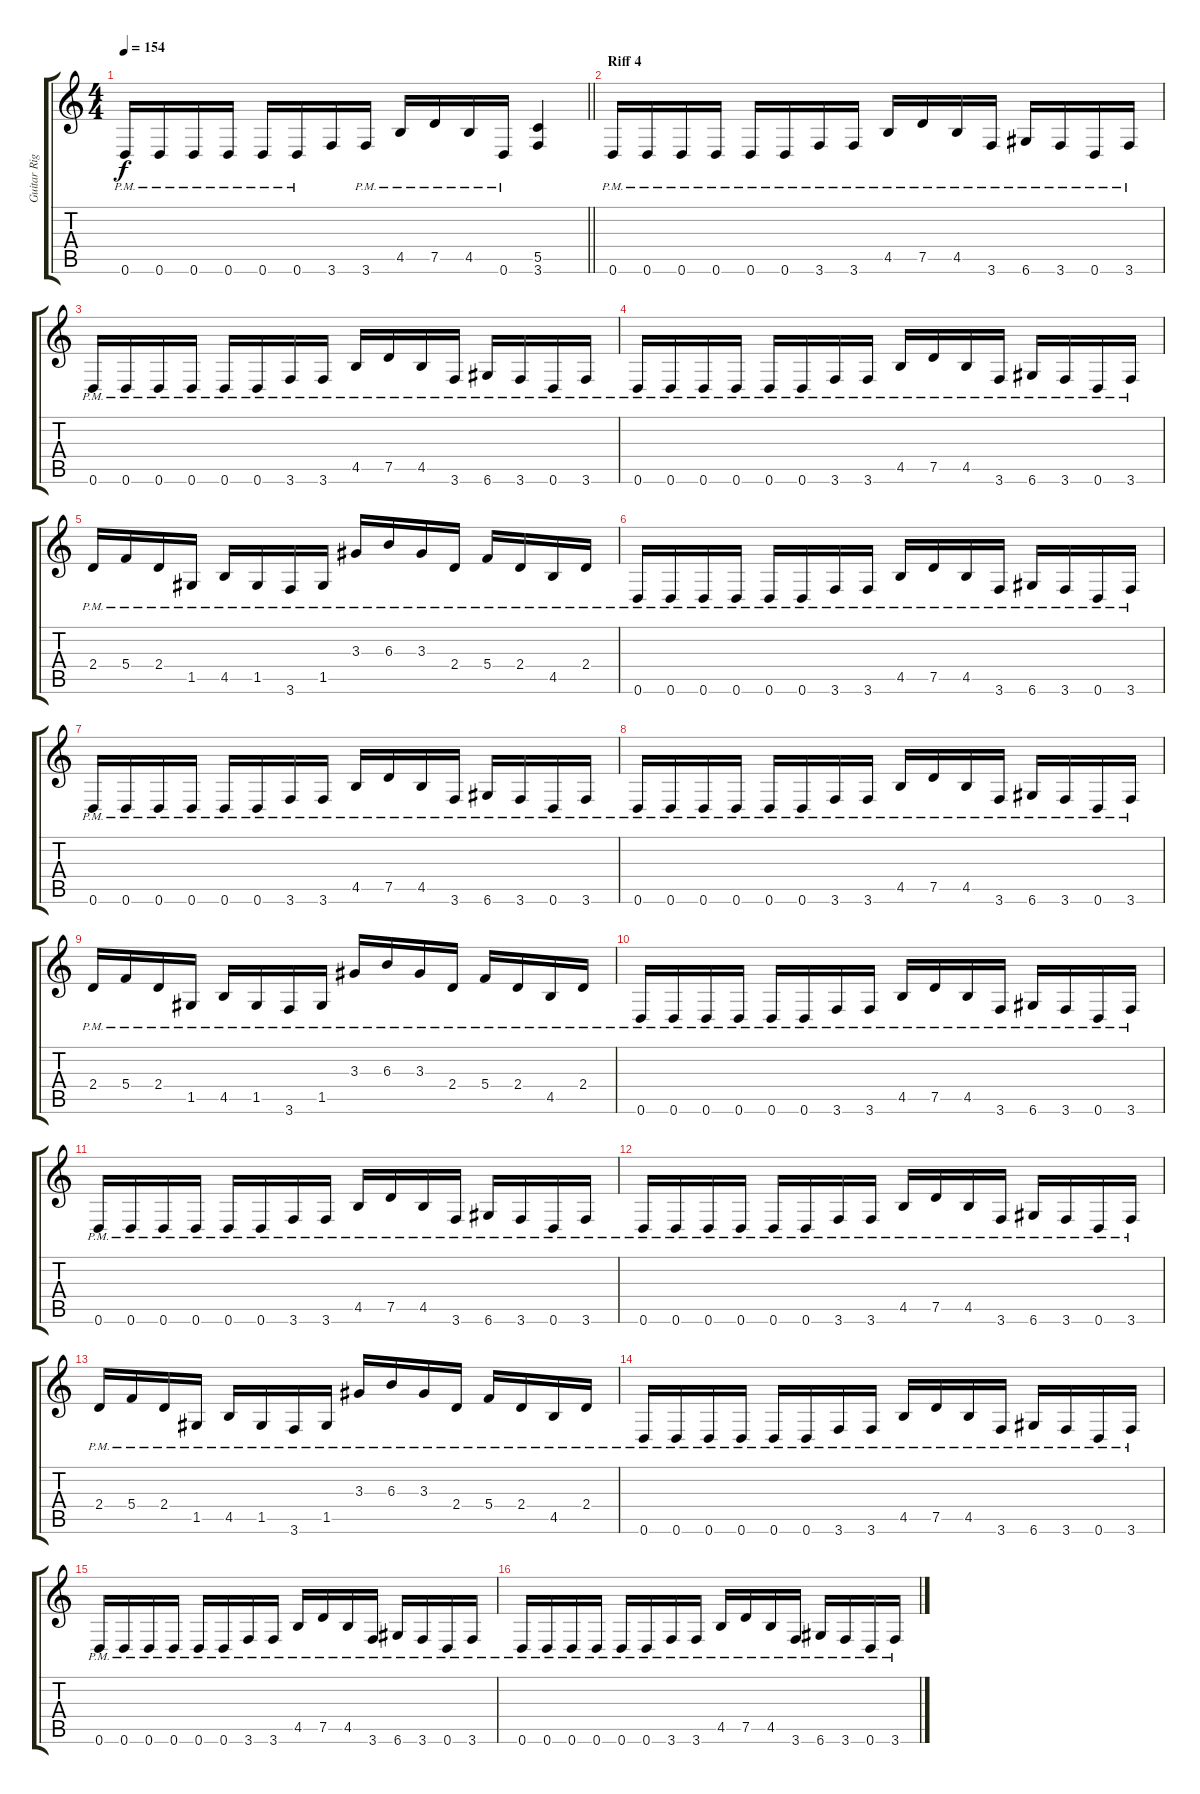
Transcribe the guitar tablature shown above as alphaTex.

\track ("Guitar Right" "Guitar Rig") {instrument distortionguitar}
\staff {score tabs}
\tuning (D4 A3 F3 C3 G2 D2) {hide}
\ts (4 4)
\tempo 154
\clef g2
\barLineRight lightlight
\ks c
0.6{pm}.16{dy f} 0.6{pm}.16 0.6{pm}.16 0.6{pm}.16 0.6{pm}.16 0.6{pm}.16 3.6.16 3.6{pm}.16 4.5{pm}.16 7.5{pm}.16 4.5{pm}.16 0.6{pm}.16 (5.5 3.6).4 |
\section ("" "Riff 4")
0.6{pm}.16 0.6{pm}.16 0.6{pm}.16 0.6{pm}.16 0.6{pm}.16 0.6{pm}.16 3.6{pm}.16 3.6{pm}.16 4.5{pm}.16 7.5{pm}.16 4.5{pm}.16 3.6{pm}.16 6.6{pm}.16 3.6{pm}.16 0.6{pm}.16 3.6{pm}.16 |
0.6{pm}.16 0.6{pm}.16 0.6{pm}.16 0.6{pm}.16 0.6{pm}.16 0.6{pm}.16 3.6{pm}.16 3.6{pm}.16 4.5{pm}.16 7.5{pm}.16 4.5{pm}.16 3.6{pm}.16 6.6{pm}.16 3.6{pm}.16 0.6{pm}.16 3.6{pm}.16 |
0.6{pm}.16 0.6{pm}.16 0.6{pm}.16 0.6{pm}.16 0.6{pm}.16 0.6{pm}.16 3.6{pm}.16 3.6{pm}.16 4.5{pm}.16 7.5{pm}.16 4.5{pm}.16 3.6{pm}.16 6.6{pm}.16 3.6{pm}.16 0.6{pm}.16 3.6{pm}.16 |
2.4{pm}.16 5.4{pm}.16 2.4{pm}.16 1.5{pm}.16 4.5{pm}.16 1.5{pm}.16 3.6{pm}.16 1.5{pm}.16 3.3{pm}.16 6.3{pm}.16 3.3{pm}.16 2.4{pm}.16 5.4{pm}.16 2.4{pm}.16 4.5{pm}.16 2.4{pm}.16 |
0.6{pm}.16 0.6{pm}.16 0.6{pm}.16 0.6{pm}.16 0.6{pm}.16 0.6{pm}.16 3.6{pm}.16 3.6{pm}.16 4.5{pm}.16 7.5{pm}.16 4.5{pm}.16 3.6{pm}.16 6.6{pm}.16 3.6{pm}.16 0.6{pm}.16 3.6{pm}.16 |
0.6{pm}.16 0.6{pm}.16 0.6{pm}.16 0.6{pm}.16 0.6{pm}.16 0.6{pm}.16 3.6{pm}.16 3.6{pm}.16 4.5{pm}.16 7.5{pm}.16 4.5{pm}.16 3.6{pm}.16 6.6{pm}.16 3.6{pm}.16 0.6{pm}.16 3.6{pm}.16 |
0.6{pm}.16 0.6{pm}.16 0.6{pm}.16 0.6{pm}.16 0.6{pm}.16 0.6{pm}.16 3.6{pm}.16 3.6{pm}.16 4.5{pm}.16 7.5{pm}.16 4.5{pm}.16 3.6{pm}.16 6.6{pm}.16 3.6{pm}.16 0.6{pm}.16 3.6{pm}.16 |
2.4{pm}.16 5.4{pm}.16 2.4{pm}.16 1.5{pm}.16 4.5{pm}.16 1.5{pm}.16 3.6{pm}.16 1.5{pm}.16 3.3{pm}.16 6.3{pm}.16 3.3{pm}.16 2.4{pm}.16 5.4{pm}.16 2.4{pm}.16 4.5{pm}.16 2.4{pm}.16 |
0.6{pm}.16 0.6{pm}.16 0.6{pm}.16 0.6{pm}.16 0.6{pm}.16 0.6{pm}.16 3.6{pm}.16 3.6{pm}.16 4.5{pm}.16 7.5{pm}.16 4.5{pm}.16 3.6{pm}.16 6.6{pm}.16 3.6{pm}.16 0.6{pm}.16 3.6{pm}.16 |
0.6{pm}.16 0.6{pm}.16 0.6{pm}.16 0.6{pm}.16 0.6{pm}.16 0.6{pm}.16 3.6{pm}.16 3.6{pm}.16 4.5{pm}.16 7.5{pm}.16 4.5{pm}.16 3.6{pm}.16 6.6{pm}.16 3.6{pm}.16 0.6{pm}.16 3.6{pm}.16 |
0.6{pm}.16 0.6{pm}.16 0.6{pm}.16 0.6{pm}.16 0.6{pm}.16 0.6{pm}.16 3.6{pm}.16 3.6{pm}.16 4.5{pm}.16 7.5{pm}.16 4.5{pm}.16 3.6{pm}.16 6.6{pm}.16 3.6{pm}.16 0.6{pm}.16 3.6{pm}.16 |
2.4{pm}.16 5.4{pm}.16 2.4{pm}.16 1.5{pm}.16 4.5{pm}.16 1.5{pm}.16 3.6{pm}.16 1.5{pm}.16 3.3{pm}.16 6.3{pm}.16 3.3{pm}.16 2.4{pm}.16 5.4{pm}.16 2.4{pm}.16 4.5{pm}.16 2.4{pm}.16 |
0.6{pm}.16 0.6{pm}.16 0.6{pm}.16 0.6{pm}.16 0.6{pm}.16 0.6{pm}.16 3.6{pm}.16 3.6{pm}.16 4.5{pm}.16 7.5{pm}.16 4.5{pm}.16 3.6{pm}.16 6.6{pm}.16 3.6{pm}.16 0.6{pm}.16 3.6{pm}.16 |
0.6{pm}.16 0.6{pm}.16 0.6{pm}.16 0.6{pm}.16 0.6{pm}.16 0.6{pm}.16 3.6{pm}.16 3.6{pm}.16 4.5{pm}.16 7.5{pm}.16 4.5{pm}.16 3.6{pm}.16 6.6{pm}.16 3.6{pm}.16 0.6{pm}.16 3.6{pm}.16 |
0.6{pm}.16 0.6{pm}.16 0.6{pm}.16 0.6{pm}.16 0.6{pm}.16 0.6{pm}.16 3.6{pm}.16 3.6{pm}.16 4.5{pm}.16 7.5{pm}.16 4.5{pm}.16 3.6{pm}.16 6.6{pm}.16 3.6{pm}.16 0.6{pm}.16 3.6{pm}.16
